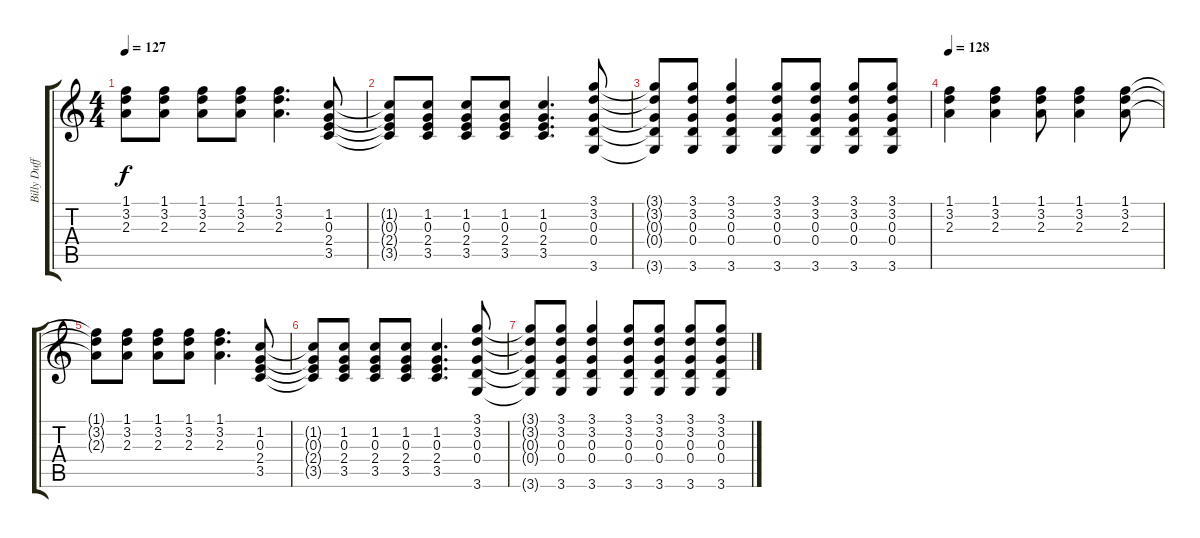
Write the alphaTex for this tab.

\track ("Billy Duffy [Rhythm]" "Billy Duff") {instrument electricguitarclean}
\staff {score tabs}
\tuning (E4 B3 G3 D3 A2 E2) {hide}
\ts (4 4)
\tempo 127
\clef g2
\ks c
(1.1{t} 3.2{t} 2.3{t}).8{dy f} (1.1 3.2 2.3).8 (1.1 3.2 2.3).8 (1.1 3.2 2.3).8 (1.1 3.2 2.3).4{d} (1.2 0.3 2.4 3.5).8 |
(1.2{t} 0.3{t} 2.4{t} 3.5{t}).8 (1.2 0.3 2.4 3.5).8 (1.2 0.3 2.4 3.5).8 (1.2 0.3 2.4 3.5).8 (1.2 0.3 2.4 3.5).4{d} (3.1 3.2 0.3 0.4 3.6).8 |
(3.1{t} 3.2{t} 0.3{t} 0.4{t} 3.6{t}).8 (3.1 3.2 0.3 0.4 3.6).8 (3.1 3.2 0.3 0.4 3.6).4 (3.1 3.2 0.3 0.4 3.6).8 (3.1 3.2 0.3 0.4 3.6).8 (3.1 3.2 0.3 0.4 3.6).8 (3.1 3.2 0.3 0.4 3.6).8 |
\tempo 128
(1.1 3.2 2.3).4{volume 10} (1.1 3.2 2.3).4 (1.1 3.2 2.3).8 (1.1 3.2 2.3).4 (1.1 3.2 2.3).8 |
(1.1{t} 3.2{t} 2.3{t}).8 (1.1 3.2 2.3).8 (1.1 3.2 2.3).8 (1.1 3.2 2.3).8 (1.1 3.2 2.3).4{d} (1.2 0.3 2.4 3.5).8 |
(1.2{t} 0.3{t} 2.4{t} 3.5{t}).8 (1.2 0.3 2.4 3.5).8 (1.2 0.3 2.4 3.5).8 (1.2 0.3 2.4 3.5).8 (1.2 0.3 2.4 3.5).4{d} (3.1 3.2 0.3 0.4 3.6).8 |
(3.1{t} 3.2{t} 0.3{t} 0.4{t} 3.6{t}).8 (3.1 3.2 0.3 0.4 3.6).8 (3.1 3.2 0.3 0.4 3.6).4 (3.1 3.2 0.3 0.4 3.6).8 (3.1 3.2 0.3 0.4 3.6).8 (3.1 3.2 0.3 0.4 3.6).8 (3.1 3.2 0.3 0.4 3.6).8
